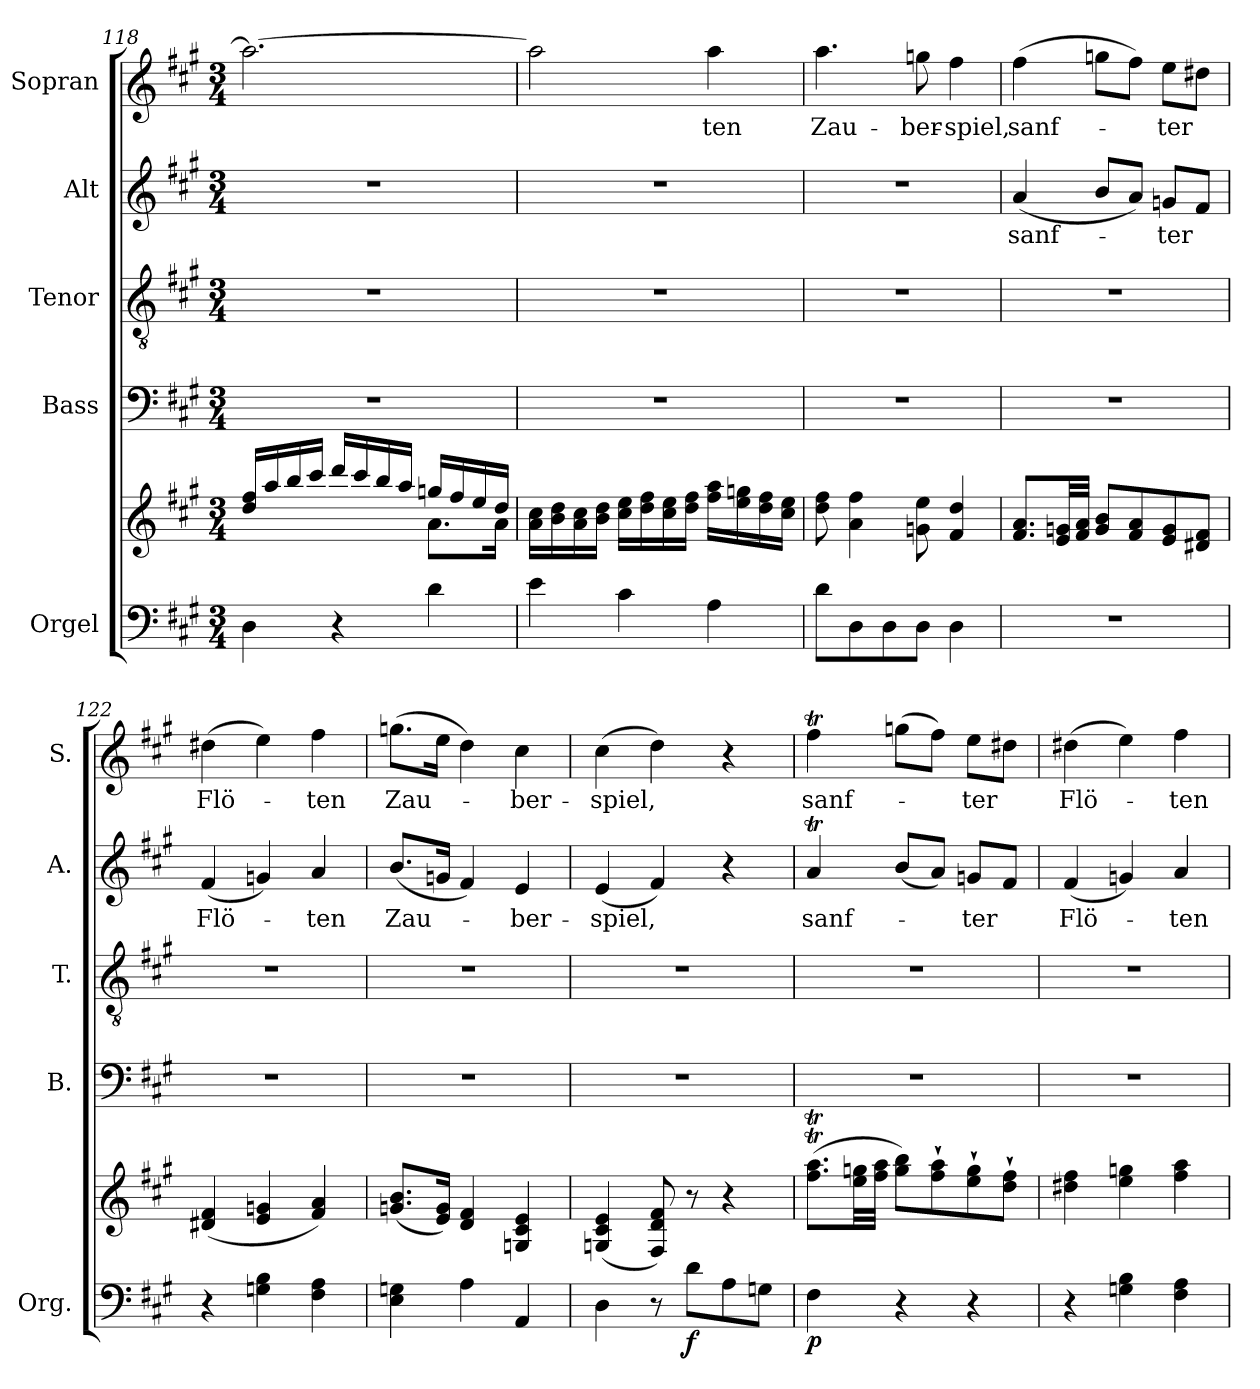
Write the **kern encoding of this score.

**kern	**kern	**dynam	**kern	**kern	**kern	**text	**kern	**text
*part5	*part5	*part5	*part4	*part3	*part2	*part2	*part1	*part1
*staff6	*staff5	*staff5/6	*staff4	*staff3	*staff2	*staff2	*staff1	*staff1
*I"Orgel	*	*	*I"Bass	*I"Tenor	*I"Alt	*	*I"Sopran	*
*I'Org.	*	*	*I'B.	*I'T.	*I'A.	*	*I'S.	*
*clefF4	*clefG2	*	*clefF4	*clefGv2	*clefG2	*	*clefG2	*
*k[f#c#g#]	*k[f#c#g#]	*	*k[f#c#g#]	*k[f#c#g#]	*k[f#c#g#]	*	*k[f#c#g#]	*
*A:	*A:	*	*A:	*A:	*A:	*	*A:	*
*M3/4	*M3/4	*	*M3/4	*M3/4	*M3/4	*	*M3/4	*
=118	=118	=118	=118	=118	=118	=118	=118	=118
*	*^	*	*	*	*	*	*	*
4D\	16dd\ 16ff#\LL	2ryy	.	2.r	2.r	2.r	.	2.aa\_	.
.	16aa/	.	.	.	.	.	.	.	.
.	16bb/	.	.	.	.	.	.	.	.
.	16ccc#/JJ	.	.	.	.	.	.	.	.
4r	16ddd\LL	.	.	.	.	.	.	.	.
.	16ccc#/	.	.	.	.	.	.	.	.
.	16bb/	.	.	.	.	.	.	.	.
.	16aa/JJ	.	.	.	.	.	.	.	.
4d\	16ggn/LL	8.a\L	.	.	.	.	.	.	.
.	16ff#/	.	.	.	.	.	.	.	.
.	16ee/	.	.	.	.	.	.	.	.
.	16dd/JJ	16a\Jk	.	.	.	.	.	.	.
*	*v	*v	*	*	*	*	*	*	*
!!LO:LB:g=z
=119	=119	=119	=119	=119	=119	=119	=119	=119
4e\	16a\ 16cc#\LL	.	2.r	2.r	2.r	.	2aa\]	.
.	16b\ 16dd\	.	.	.	.	.	.	.
.	16a\ 16cc#\	.	.	.	.	.	.	.
.	16b\ 16dd\JJ	.	.	.	.	.	.	.
4c#\	16cc#\ 16ee\LL	.	.	.	.	.	.	.
.	16dd\ 16ff#\	.	.	.	.	.	.	.
.	16cc#\ 16ee\	.	.	.	.	.	.	.
.	16dd\ 16ff#\JJ	.	.	.	.	.	.	.
!	!	!	!	!	!	!	!	!LO:LY:b
4A\	16ff#\ 16aa\LL	.	.	.	.	.	4aa\	-ten
.	16ee\ 16ggn\	.	.	.	.	.	.	.
.	16dd\ 16ff#\	.	.	.	.	.	.	.
.	16cc#\ 16ee\JJ	.	.	.	.	.	.	.
=120	=120	=120	=120	=120	=120	=120	=120	=120
!	!	!	!	!	!	!	!	!LO:LY:b
8d\L	8dd\ 8ff#\	.	2.r	2.r	2.r	.	4.aa\	Zau-
8D\	4a\ 4ff#\	.	.	.	.	.	.	.
8D\	.	.	.	.	.	.	.	.
!	!	!	!	!	!	!	!	!LO:LY:b
8D\J	8gn\ 8ee\	.	.	.	.	.	8ggn\	-ber-
!	!	!	!	!	!	!	!	!LO:LY:b
4D\	4f#/ 4dd/	.	.	.	.	.	4ff#\	-spiel,
=121	=121	=121	=121	=121	=121	=121	=121	=121
!	!	!	!	!	!	!LO:LY:b	!	!LO:LY:b
2.r	8.f#/ 8.a/L	.	2.r	2.r	(<4a/	sanf-	(>4ff#\	sanf-
.	32e/ 32gn/LL	.	.	.	.	.	.	.
.	32f#/ 32a/JJJ	.	.	.	.	.	.	.
.	8g/ 8b/L	.	.	.	8b/L	.	8ggn\L	.
.	8f#/ 8a/	.	.	.	8a/J)	.	8ff#\J)	.
!	!	!	!	!	!	!LO:LY:b	!	!LO:LY:b
.	8e/ 8g/	.	.	.	8gn/L	-ter	8ee\L	-ter
.	8d#X/ 8f#/J	.	.	.	8f#/J	.	8dd#X\J	.
=122	=122	=122	=122	=122	=122	=122	=122	=122
!	!	!	!	!	!	!LO:LY:b	!	!LO:LY:b
4r	(<4d#X/ 4f#/	.	2.r	2.r	(<4f#/	Flö-	(>4dd#X\	Flö-
4Gn\ 4B\	4e/ 4gn/	.	.	.	4gn/)	.	4ee\)	.
!	!	!	!	!	!	!LO:LY:b	!	!LO:LY:b
4F#\ 4A\	4f#/ 4a/)	.	.	.	4a/	-ten	4ff#\	-ten
=123	=123	=123	=123	=123	=123	=123	=123	=123
!	!	!	!	!	!	!LO:LY:b	!	!LO:LY:b
4E\ 4Gn\	(<8.gn/ 8.b/L	.	2.r	2.r	(<8.b/L	Zau-	(>8.ggn\L	Zau-
.	16e/ 16g/Jk)	.	.	.	16gn/Jk	.	16ee\Jk	.
4A\	4d/ 4f#/	.	.	.	4f#/)	.	4dd\)	.
!	!	!	!	!	!	!LO:LY:b	!	!LO:LY:b
4AA/	4Gn/ 4c#/ 4e/	.	.	.	4e/	-ber-	4cc#\	-ber-
=124	=124	=124	=124	=124	=124	=124	=124	=124
!	!	!	!	!	!	!LO:LY:b	!	!LO:LY:b
4D\	(<4Gn/ 4c#/ 4e/	.	2.r	2.r	(<4e/	-spiel,	(>4cc#\	-spiel,
8r	8F#/ 8d/ 8f#/)	.	.	.	4f#/)	.	4dd\)	.
!	!	!LO:DY:b=2	!	!	!	!	!	!
8d\L	8r	f	.	.	.	.	.	.
8A\	4r	.	.	.	4r	.	4r	.
8Gn\J	.	.	.	.	.	.	.	.
!!LO:PB:g=z
=125	=125	=125	=125	=125	=125	=125	=125	=125
!	!	!LO:DY:b=2	!	!	!	!LO:LY:b	!	!LO:LY:b
4F#\	(>8.ff#\T 8.aa\TL	p	2.r	2.r	4aT/	sanf-	4ff#T\	sanf-
.	32ee\ 32ggn\LL	.	.	.	.	.	.	.
.	32ff#\ 32aa\JJJ	.	.	.	.	.	.	.
4r	8gg\ 8bb\L)	.	.	.	(<8b/L	.	(>8ggn\L	.
.	8ff#\`> 8aa\`>	.	.	.	8a/J)	.	8ff#\J)	.
!	!	!	!	!	!	!LO:LY:b	!	!LO:LY:b
4r	8ee\`> 8gg\`>	.	.	.	8gn/L	-ter	8ee\L	-ter
.	8dd\`> 8ff#\`>J	.	.	.	8f#/J	.	8dd#X\J	.
=126	=126	=126	=126	=126	=126	=126	=126	=126
!	!	!	!	!	!	!LO:LY:b	!	!LO:LY:b
4r	4dd#X\ 4ff#\	.	2.r	2.r	(<4f#/	Flö-	(>4dd#X\	Flö-
4Gn\ 4B\	4ee\ 4ggn\	.	.	.	4gn/)	.	4ee\)	.
!	!	!	!	!	!	!LO:LY:b	!	!LO:LY:b
4F#\ 4A\	4ff#\ 4aa\	.	.	.	4a/	-ten	4ff#\	-ten
=	=	=	=	=	=	=	=	=
*-	*-	*-	*-	*-	*-	*-	*-	*-
